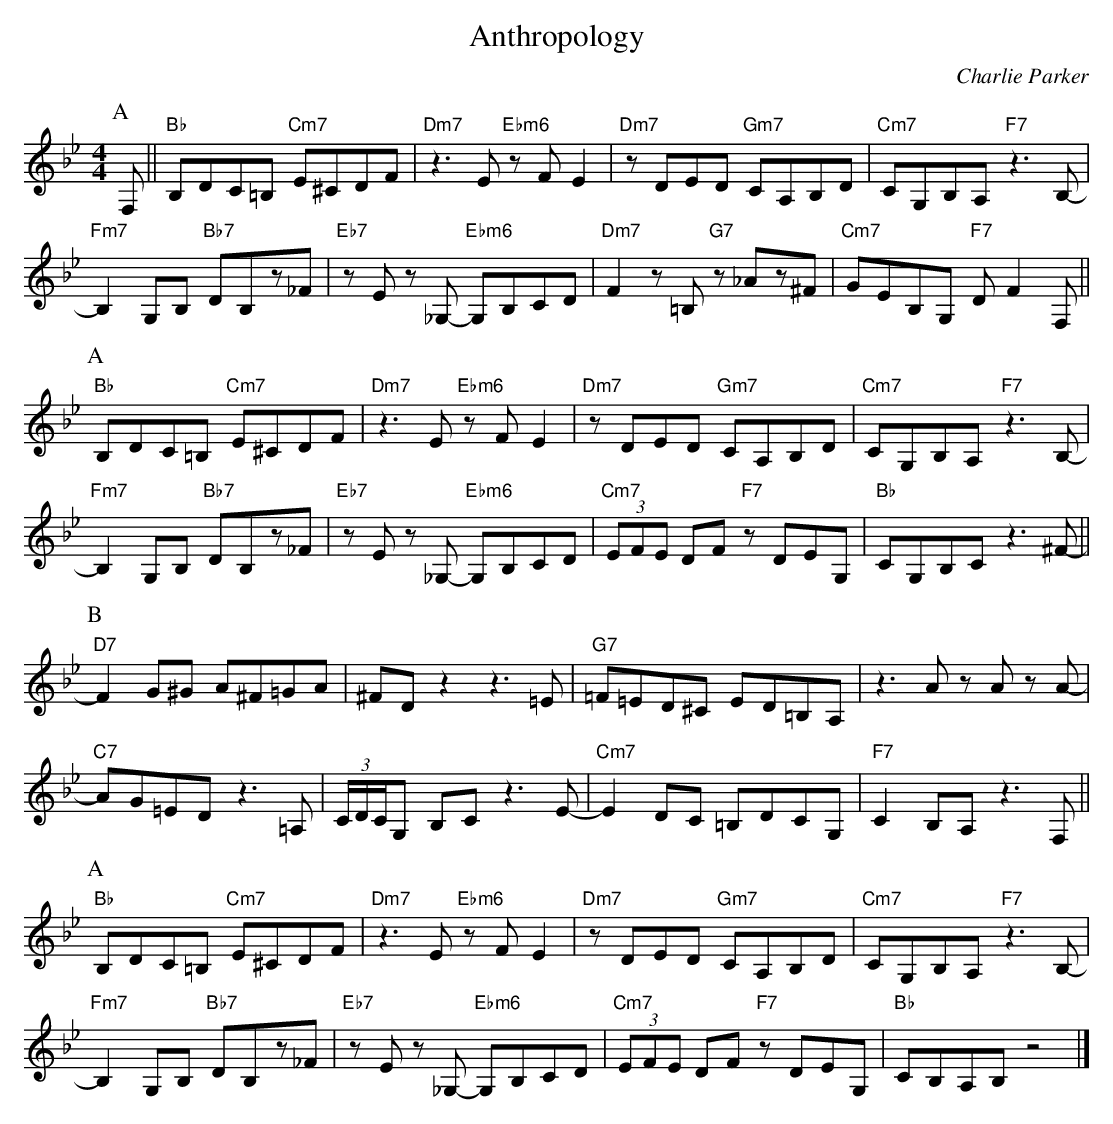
X:1
T: Anthropology
C:Charlie Parker
M:4/4
L:1/8
K:Bb clef=G
P: A
F, || "Bb"B,DC=B, "Cm7"E^CDF | "Dm7"z3E "Ebm6"zFE2 | "Dm7"zDED "Gm7"CA,B,D | "Cm7"CG,B,A, "F7"z3B,- |
"Fm7"B,2G,B, "Bb7"DB,z_F | "Eb7"zE z_G,- "Ebm6"G,B,CD | "Dm7"F2z=B, "G7"z_Az^F | "Cm7"GEB,G, "F7"DF2F, ||
P: A
"Bb"B,DC=B, "Cm7"E^CDF | "Dm7"z3E "Ebm6"zFE2 | "Dm7"zDED "Gm7"CA,B,D | "Cm7"CG,B,A, "F7"z3B,- |
"Fm7"B,2G,B, "Bb7"DB,z_F | "Eb7"zE z_G,- "Ebm6"G,B,CD | "Cm7"(3EFE DF "F7"zDEG, | "Bb"CG,B,C z3^F- ||
P: B
"D7"F2G^G A^F=GA | ^FD z2 z3=E | "G7"=F=ED^C ED=B,A, | z3A zA zA- |
"C7"AG=ED z3=A, | (3C/D/C/G, B,C z3E- | "Cm7"E2DC =B,DCG, | "F7"C2B,A, z3F, ||
P: A
"Bb"B,DC=B, "Cm7"E^CDF | "Dm7"z3E "Ebm6"zFE2 | "Dm7"zDED "Gm7"CA,B,D | "Cm7"CG,B,A, "F7"z3B,- |
"Fm7"B,2G,B, "Bb7"DB,z_F | "Eb7"zE z_G,- "Ebm6"G,B,CD | "Cm7"(3EFE DF "F7"zDEG, | "Bb"CB,A,B, z4 |]
